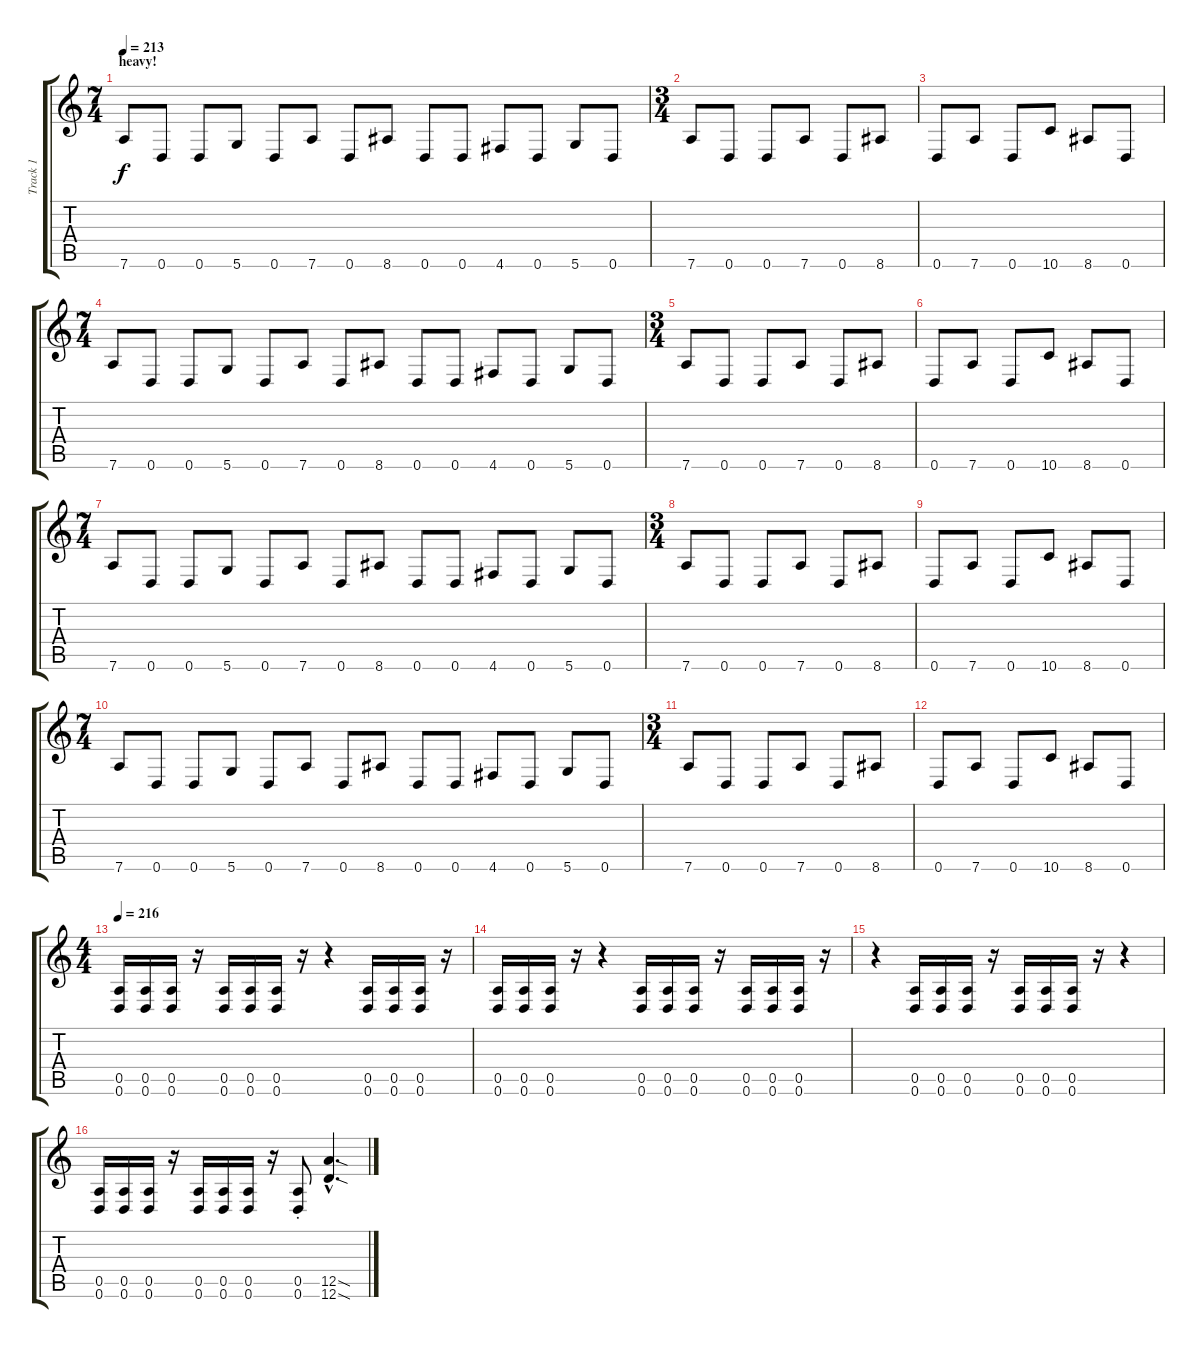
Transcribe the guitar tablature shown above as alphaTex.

\track ("Track 1" "Track 1") {instrument distortionguitar}
\staff {score tabs}
\tuning (E4 B3 G3 D3 A2 D2) {hide}
\ts (7 4)
\section ("" "heavy!")
\tempo 213
\clef g2
\ks c
7.6.8{dy f} 0.6.8 0.6.8 5.6.8 0.6.8 7.6.8 0.6.8 8.6.8 0.6.8 0.6.8 4.6.8 0.6.8 5.6.8 0.6.8 |
\ts (3 4)
7.6.8 0.6.8 0.6.8 7.6.8 0.6.8 8.6.8 |
0.6.8 7.6.8 0.6.8 10.6.8 8.6.8 0.6.8 |
\ts (7 4)
7.6.8 0.6.8 0.6.8 5.6.8 0.6.8 7.6.8 0.6.8 8.6.8 0.6.8 0.6.8 4.6.8 0.6.8 5.6.8 0.6.8 |
\ts (3 4)
7.6.8 0.6.8 0.6.8 7.6.8 0.6.8 8.6.8 |
0.6.8 7.6.8 0.6.8 10.6.8 8.6.8 0.6.8 |
\ts (7 4)
7.6.8 0.6.8 0.6.8 5.6.8 0.6.8 7.6.8 0.6.8 8.6.8 0.6.8 0.6.8 4.6.8 0.6.8 5.6.8 0.6.8 |
\ts (3 4)
7.6.8 0.6.8 0.6.8 7.6.8 0.6.8 8.6.8 |
0.6.8 7.6.8 0.6.8 10.6.8 8.6.8 0.6.8 |
\ts (7 4)
7.6.8 0.6.8 0.6.8 5.6.8 0.6.8 7.6.8 0.6.8 8.6.8 0.6.8 0.6.8 4.6.8 0.6.8 5.6.8 0.6.8 |
\ts (3 4)
7.6.8 0.6.8 0.6.8 7.6.8 0.6.8 8.6.8 |
0.6.8 7.6.8 0.6.8 10.6.8 8.6.8 0.6.8 |
\ts (4 4)
\tempo 216
(0.5 0.6).16 (0.5 0.6).16 (0.5 0.6).16 r.16 (0.5 0.6).16 (0.5 0.6).16 (0.5 0.6).16 r.16 r.4 (0.5 0.6).16 (0.5 0.6).16 (0.5 0.6).16 r.16 |
(0.5 0.6).16 (0.5 0.6).16 (0.5 0.6).16 r.16 r.4 (0.5 0.6).16 (0.5 0.6).16 (0.5 0.6).16 r.16 (0.5 0.6).16 (0.5 0.6).16 (0.5 0.6).16 r.16 |
r.4 (0.5 0.6).16 (0.5 0.6).16 (0.5 0.6).16 r.16 (0.5 0.6).16 (0.5 0.6).16 (0.5 0.6).16 r.16 r.4 |
(0.5 0.6).16 (0.5 0.6).16 (0.5 0.6).16 r.16 (0.5 0.6).16 (0.5 0.6).16 (0.5 0.6).16 r.16 (0.5{st} 0.6{st}).8 (12.5{sod hac} 12.6{sod hac}).4{d}
